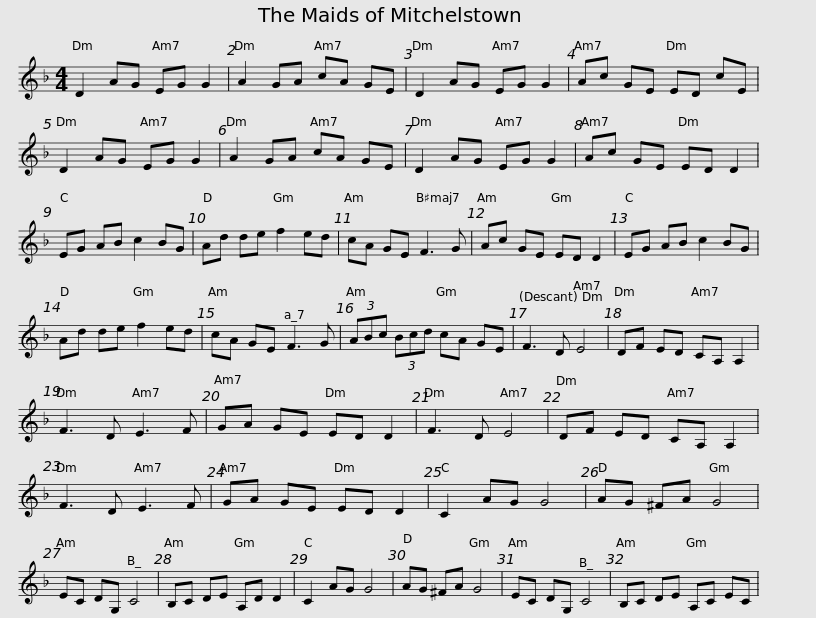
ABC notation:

X:1
L:1/8
M:4/4
I:linebreak $
K:Dmin
V:1 treble
V:1
 D2 AG EG G2 | A2 GA cA GE | D2 AG EG G2 | Ac GE ED cE | D2 AG EG G2 | %5
 A2 GA cA GE |$ D2 AG EG G2 | Ac GE ED D2 | EG AB c2 BG | Ad de f2 ed | %10
 cA GE F3 G | Ac GE ED D2 |$ EG AB c2 BG | Ad de f2 ed | cA GE F3 G | %15
 (3ABc (3Bcd cA GE | F3 D E4 | DF ED CA, A,2 |$ F3 D E3 F | GA GE ED D2 | %20
 F3 D E4 | DF ED CA, A,2 | F3 D E3 F | GA GE ED D2 | C2 AG G4 |$ %25
 AG ^FA G4 | EC DG, C4 | B,C DE A,D D2 | C2 AG G4 | AG ^FA G4 | %30
 EC DG, C4 |$ B,C DE A,C EC | %32
